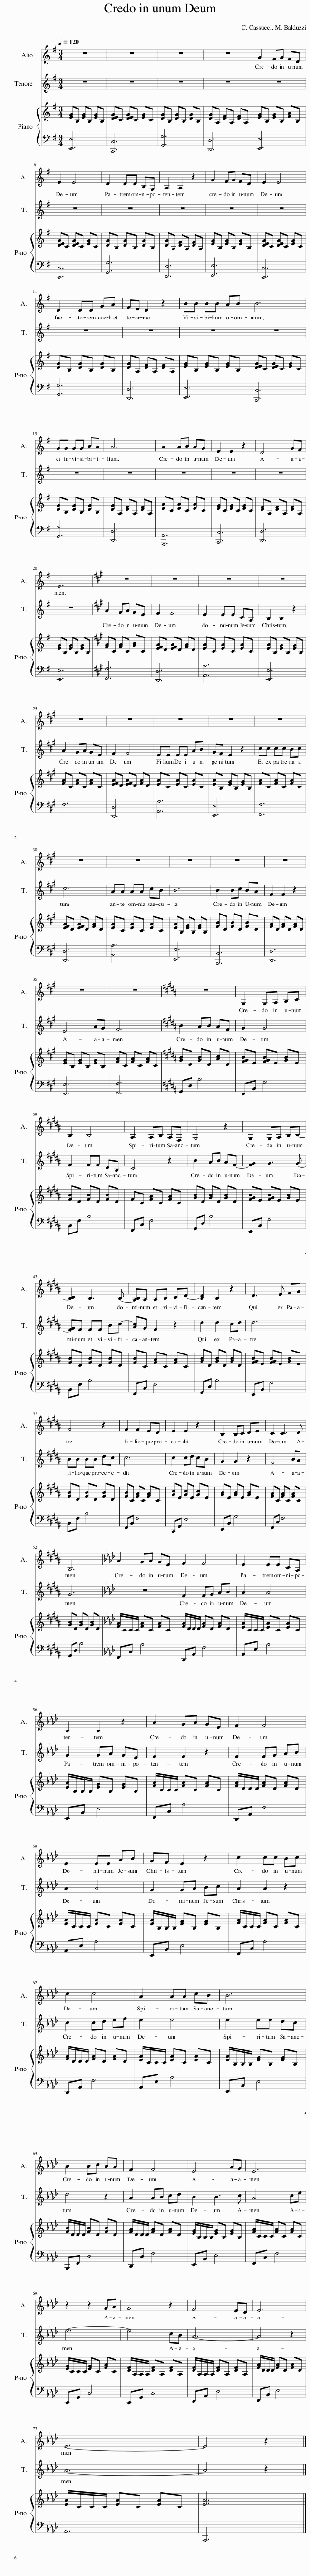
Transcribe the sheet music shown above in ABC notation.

X:1
%%score 1 2 { 3 | 4 }
L:1/8
Q:1/4=120
M:3/4
I:linebreak $
K:G
V:1 treble
V:2 treble
V:3 treble
V:4 bass
V:1
 z6 | z6 | z6 | z6 | G2 FG FD |$ %5
 E2 E4 | D2 DD B,G, | A,2 A,2 z2 | G2 FG FD | E2 E4 |$ %10
 D2 DD GA | FE D2 z2 | BB BB AB | B6 |$ GG GG BA | %15
 A6 | A2 AB AG | E2 E2 z2 | D4 GF |$ E6 | %20
[K:A] z6 | z6 | z6 | z6 |$ z6 | %25
 z6 | z6 | z6 | z6 |$ z6 | %30
 z6 | z6 | z6 | z6 |$ z6 | %35
 z6 |[K:B] z6 | G,2 G,A, B,C |$ B,2 B,4 | A,2 A,B, A,F, | %40
 G,4 z2 | G,2 G,A, B,C- |$ [B,C]2 B,3 B,- | [A,B,]A, A,B, CD- | [B,D]2 B,2 z2 | %45
 D3 E FG |$ F4 z2 | F2 F2 ED | E2 E2 z2 | B,2 B,C DE | %50
 C2 C3 D |$ B,6 |[K:Ab] A2 GA GE | F2 F4 | E2 EE CA, |$ %55
 B,2 B,2 z2 | A2 GA GE | F2 F4 |$ E2 EE AB | GF E2 z2 | %60
 c2 cc Bc |$ c2 c4 | A2 AA cB | B6 |$ B2 Bc BA | %65
 F2 F4 | E4 AG | E6 |$ z2 z2 GA | G4 z2 | %70
 F4 ED | E6 |$ E6- | E4 z2 |] %74
V:2
 z6 | z6 | z6 | z6 | z6 |$ %5
 z6 | z6 | z6 | z6 | z6 |$ %10
 z6 | z6 | z6 | z6 |$ z6 | %15
 z6 | z6 | z6 | z6 |$ z6 | %20
[K:A] A2 GA GE | F2 F4 | E2 EE CA, | B,2 B,2 z2 |$ A2 GA GE | %25
 F2 F4 | EE EE AB | GF E2 z2 | cc cc Bc |$ c6 | %30
 AA AA cB | B6 | B2 Bc BA | F2 F2 z2 |$ E4 AG | %35
 F6 |[K:B] B2 AB AF | G2 G4 |$ F2 FF DB, | C4 z2 | %40
 B2 AB AF- | [FG]2 G3 G- |$ [FG]F FF Bc- | [Ac]G F2 z2 | d2 d2 cd | %45
 d6 |$ BB BB dc | c6 | c2 cd cB | G2 G2 z2 | %50
 F4 BA |$ G6 |[K:Ab] z6 | F2 FG AB | A2 A4 |$ %55
 G2 GA GE | F2 F2 z2 | F2 FG AB |$ A2 A4 | G2 GA Bc | %60
 A2 A2 z2 |$ c2 cd ef | e2 e4 | e2 ee dc |$ d4 z2 | %65
 A2 AB cd | B2 B3 c | A4 ce |$ e6- | e4 cB | %70
 A6- | A4 z2 |$ A6- | A4 z2 |] %74
V:3
 [EG]B, [EG]B, [EG]B, | [DEG]C [DEG]C [EG]C | [DG]B, [DG]B, [DG]B, | [DG]A, [DF]A, [DF]A, | [EG]B, [EG]B, [FA]B, |$ %5
 [DEG]C [DEG]C [EG]C | [DG]B, [DG]B, [DG]B, | [DG]A, [DF]A, [DF]A, | [EG]B, [EG]B, [EG]B, | [DEG]C [DEG]C [EG]C |$ %10
 [DG]B, [DG]B, [DG]B, | [DG]A, [DF]A, [DF]A, | [EG]B, [EG]B, [EG]B, | [DEG]C [DEG]C [EG]C |$ [DG]B, [DG]B, [DG]B, | %15
 [DG]A, [DF]A, [DF]A, | [EA]C [EA]C [EA]C | [EG]C [EG]C [EG]C | [DF]A, [DF]A, [DF]A, |$ [EG]B, [EG]B, [EG]B, | %20
[K:A] [FA]C [FA]C [GB]C | [EFA]D [EFA]D [FA]D | [EA]C [EA]C [EA]C | [EA]B, [EG]B, [EG]B, |$ [FA]C [FA]C [FA]C | %25
 [EFA]D [EFA]D [FA]D | [EA]C [EA]C [EA]C | [EA]B, [EG]B, [EG]B, | [FA]C [FA]C [FA]C |$ [EFA]D [EFA]D [FA]D | %30
 [EA]C [EA]C [EA]C | [EA]B, [EG]B, [EG]B, | [FB]D [FB]D [FB]D | [FA]D [FA]D [FA]D |$ [EG]B, [EG]B, [EG]B, | %35
 [FA]C [FA]C [FA]C |[K:B] [GB]D [GB]D [Ac]D | [FGB]E [FGB]E [GB]E |$ [FB]D [FB]D [FB]D | FC [FA]C [FA]C | %40
 [GB]D [GB]D [GB]D | [FGB]E [FGB]E [GB]E |$ [FB]D [FB]D [FB]D | [FB]C [FA]C [FA]C | [GB]D [GB]D [GB]D | %45
 [FGB]E [FGB]E [GB]E |$ [FB]D [FB]D [FB]D | [FB]C [FA]C [FA]C | [Gc]E [Gc]E [Gc]E | [GB]E [GB]E [GB]E | %50
 [FA]C [FA]C [FA]C |$ [GB]D [GB]D [GB]D |[K:Ab] [FA]/C/C/C/ [FA]C [FA]C | [FA]/D/D/D/ [FA]D [FA]D | [EA]/C/C/C/ [EA]C [EA]C |$ %55
 [EA]/B,/B,/B,/ [EG]B, [EG]B, | [FA]/C/C/C/ [FA]C [FA]C | [FA]/D/D/D/ [FA]D [FA]D |$ [EA]/C/C/C/ [EA]C [EA]C | [EA]/B,/B,/B,/ [EG]B, [EG]B, | %60
 [FA]/C/C/C/ [FA]C [FA]C |$ [FA]/D/D/D/ [FA]D [FA]D | [EA]/C/C/C/ [EA]C [EA]C | [EA]/B,/B,/B,/ [EG]B, [EG]B, |$ [FB]/D/D/D/ [FB]D [FB]D | %65
 [FA]/D/D/D/ [FA]D [FA]D | [EG]/B,/B,/B,/ [EG]B, [EG]B, | [FA]/C/C/C/ [FA]C [FA]C |$ [EG]/C/C/C/ [EG]C [FA]C | [DF]/A,/A,/A,/ [DF]A, [DF]A, | %70
 [DF]/A,/A,/A,/ [DF]A, [DF]A, | [FA]/D/D/D/ [FA]D [FA]D |$ [EA]/C/C/C/ [EA]C [EA]C | [EA]6 |] %74
V:4
 [E,,E,]6 | [C,,C,]6 | [G,,G,]6 | [D,,D,]6 | [E,,E,]6 |$ %5
 [C,,C,]6 | [G,,G,]6 | [D,,D,]6 | [E,,E,]6 | [C,,C,]6 |$ %10
 [G,,G,]6 | [D,,D,]6 | [E,,E,]6 | [C,,C,]6 |$ [G,,G,]6 | %15
 [D,,D,]6 | [A,,,A,,]6 | [C,,C,]6 | [D,,D,]6 |$ [E,,E,]6 | %20
[K:A] [F,,F,]6 | [D,,D,]6 | [A,,A,]6 | [E,,E,]6 |$ F,6 | %25
 [D,,D,]6 | [A,,A,]6 | [E,,E,]6 | [F,,F,]6 |$ [D,,D,]6 | %30
 [A,,A,]6 | [E,,E,]6 | [B,,,B,,]6 | [D,,D,]6 |$ [E,,E,]6 | %35
 [F,,F,]6 |[K:B] G,,D, B,4 | E,,B,, G,4 |$ B,,F, B,4 | F,,C, F,4 | %40
 G,,D, B,4 | E,,B,, G,4 |$ B,,F, B,4 | F,,C, F,4 | G,,D, B,4 | %45
 E,,B,, G,4 |$ B,,F, B,4 | F,,B,, F,4 | C,,G,, E,4 | E,,B,, G,4 | %50
 F,,C, F,4 |$ G,,D, B,4 |[K:Ab] F,,C, A,4 | D,,A,, F,4 | A,,E, A,4 |$ %55
 E,,B,, E,4 | F,,C, A,4 | D,,A,, F,4 |$ A,,E, A,4 | E,,B,, E,4 | %60
 F,,C, A,4 |$ D,,A,, F,4 | A,,E, A,4 | E,,B,, E,4 |$ B,,,F,, D,4 | %65
 D,,D, F,4 | E,,B,, E,4 | F,,C, F,4 |$ C,,G,, C,4 | C,,G,, C,4 | %70
 D,,A,, D,4 | E,,B,, E,4 |$ A,,6 | A,,,6 |] %74
